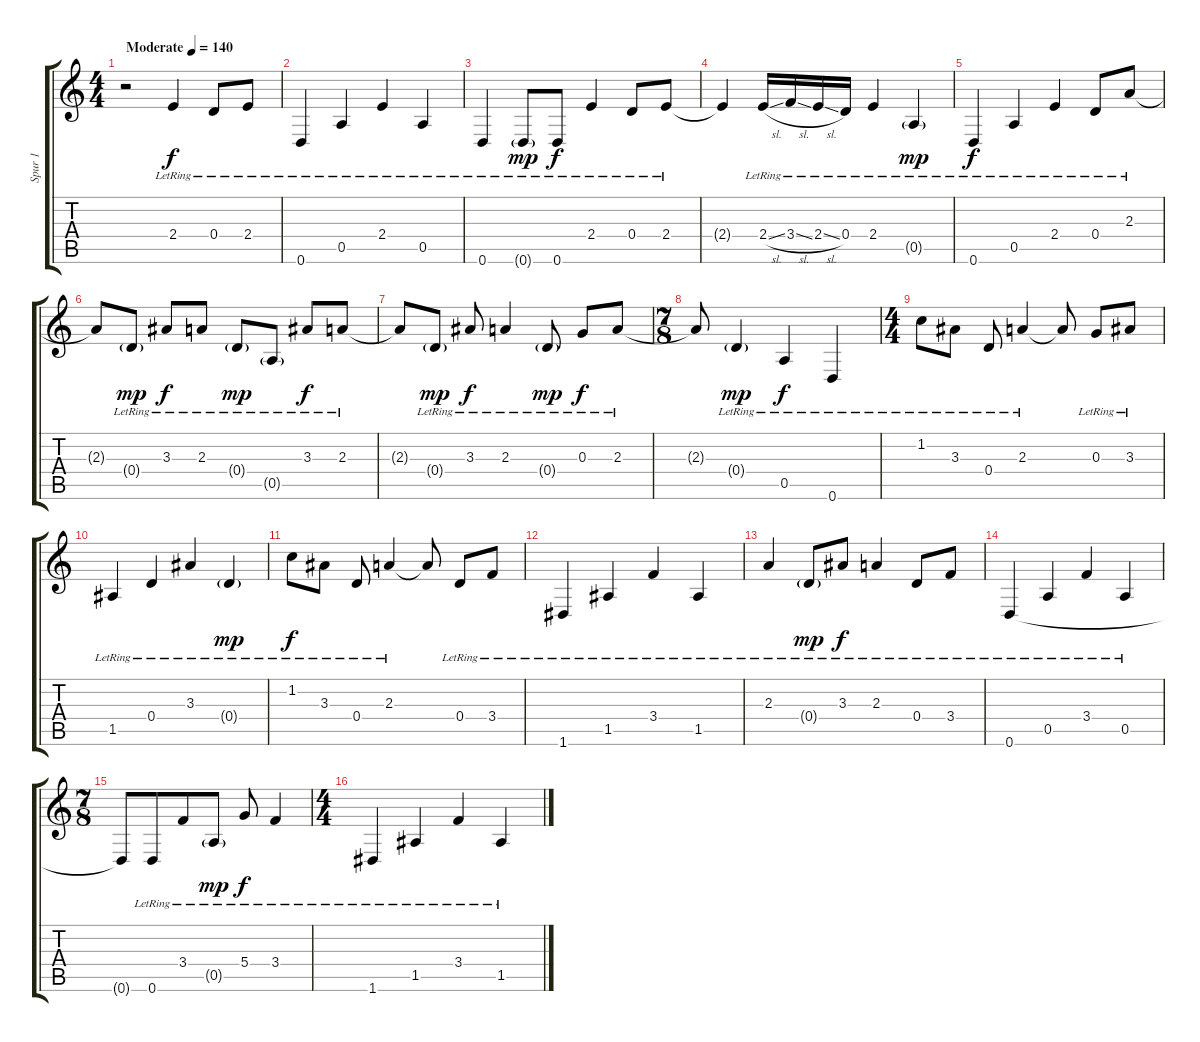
\track ("Spur 1" "Spur 1") {instrument electricguitarclean}
\staff {score tabs}
\tuning (E4 B3 G3 D3 A2 D2) {hide}
\ts (4 4)
\tempo (140 "Moderate")
\clef g2
\ks c
r.2{dy f instrument electricguitarclean} 2.4{lr}.4 0.4{lr}.8 2.4{lr}.8 |
0.6{lr}.4 0.5{lr}.4 2.4{lr}.4 0.5{lr}.4 |
0.6{lr}.4 0.6{g lr}.8{dy mp} 0.6{lr}.8{dy f} 2.4{lr}.4 0.4{lr}.8 2.4{lr}.8 |
2.4{t}.4 2.4{sl lr}.16 3.4{sl lr}.16 2.4{sl lr}.16 0.4{lr}.16 2.4{lr}.4 0.5{g lr}.4{dy mp} |
0.6{lr}.4{dy f} 0.5{lr}.4 2.4{lr}.4 0.4{lr}.8 2.3{lr}.8 |
2.3{t}.8 0.4{g lr}.8{dy mp} 3.3{lr}.8{dy f} 2.3{lr}.8 0.4{g lr}.8{dy mp} 0.5{g lr}.8 3.3{lr}.8{dy f} 2.3{lr}.8 |
2.3{t}.8 0.4{g lr}.8{dy mp} 3.3{lr}.8{dy f} 2.3{lr}.4 0.4{g lr}.8{dy mp} 0.3{lr}.8{dy f} 2.3{lr}.8 |
\ts (7 8)
2.3{t}.8 0.4{g lr}.4{dy mp} 0.5{lr}.4{dy f} 0.6{lr}.4 |
\ts (4 4)
1.2{lr}.8 3.3{lr}.8 0.4{lr}.8 2.3{lr}.4 2.3{t}.8 0.3{lr}.8 3.3{lr}.8 |
1.5{lr}.4 0.4{lr}.4 3.3{lr}.4 0.4{g lr}.4{dy mp} |
1.2{lr}.8{dy f} 3.3{lr}.8 0.4{lr}.8 2.3{lr}.4 2.3{t}.8 0.4{lr}.8 3.4{lr}.8 |
1.6{lr}.4 1.5{lr}.4 3.4{lr}.4 1.5{lr}.4 |
2.3{lr}.4 0.4{g lr}.8{dy mp} 3.3{lr}.8{dy f} 2.3{lr}.4 0.4{lr}.8 3.4{lr}.8 |
0.6{lr}.4 0.5{lr}.4 3.4{lr}.4 0.5{lr}.4 |
\ts (7 8)
0.6{t}.8 0.6{lr}.8 3.4{lr}.8 0.5{g lr}.8{dy mp} 5.4{lr}.8{dy f} 3.4{lr}.4 |
\ts (4 4)
1.6{lr}.4 1.5{lr}.4 3.4{lr}.4 1.5{lr}.4
